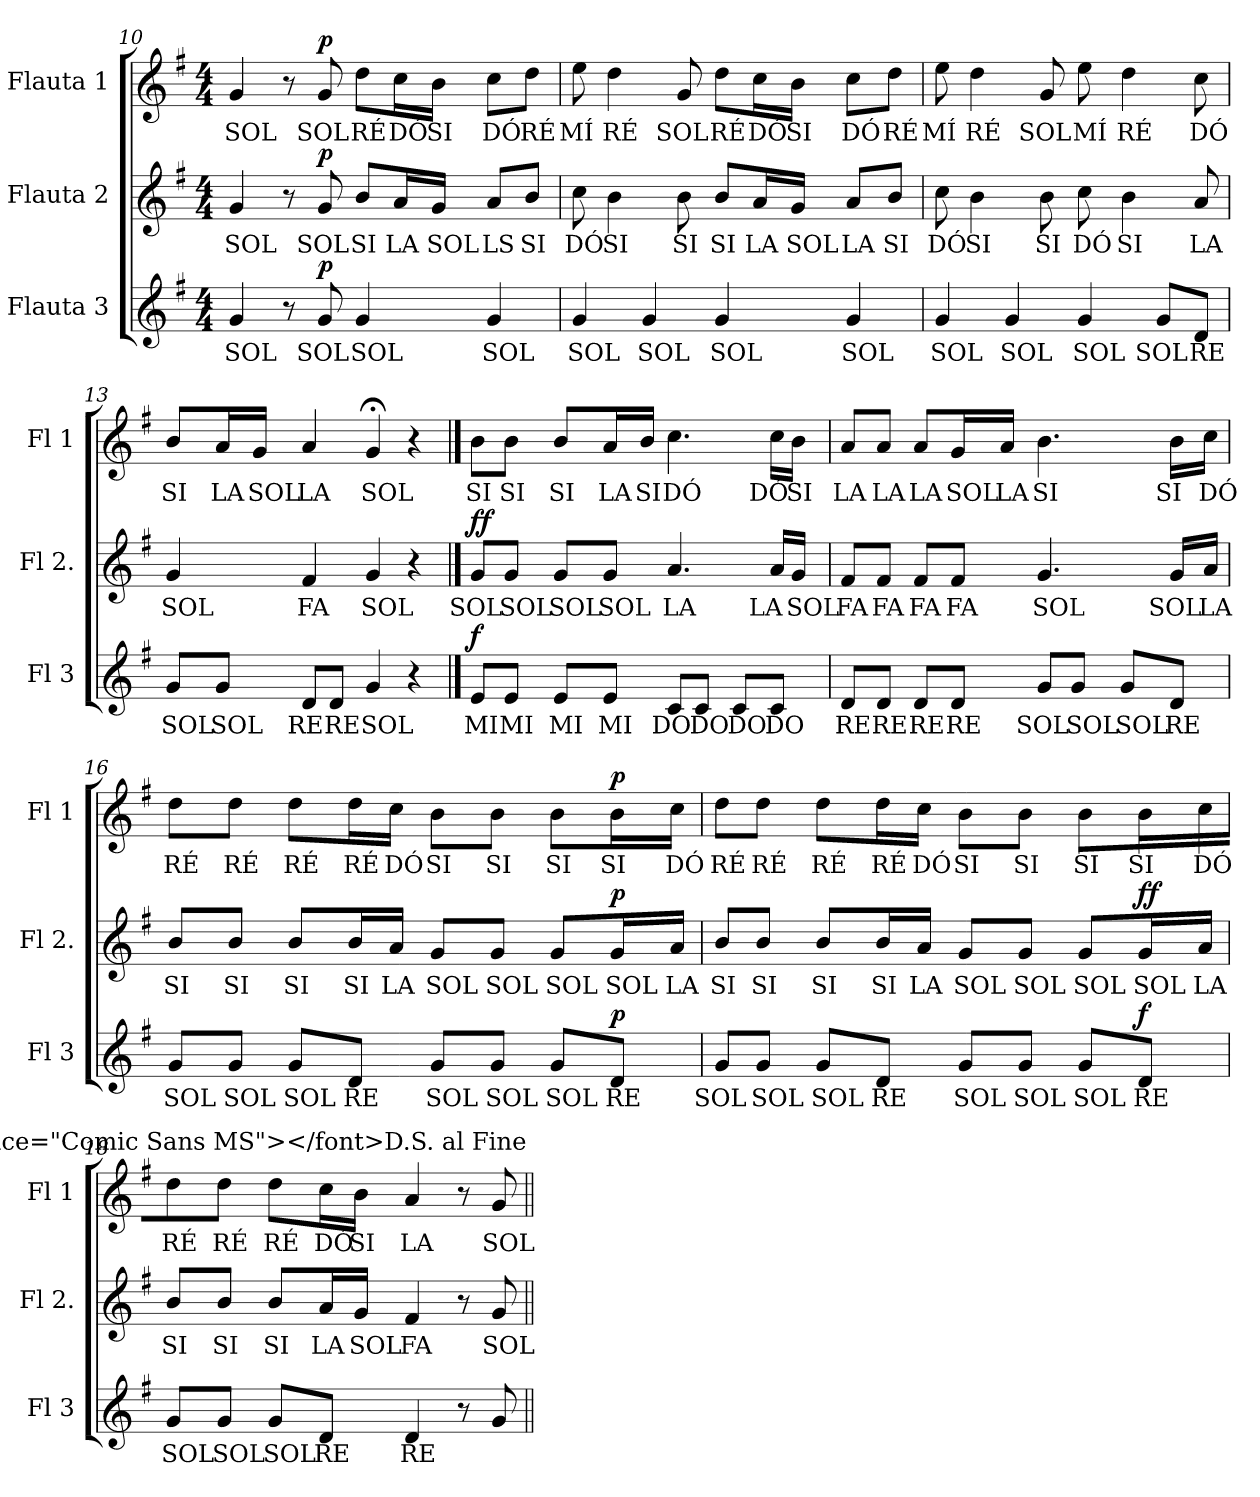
**kern	**text	**dynam	**kern	**text	**dynam	**kern	**text	**dynam
*part3	*part3	*part3	*part2	*part2	*part2	*part1	*part1	*part1
*staff3	*staff3	*staff3	*staff2	*staff2	*staff2	*staff1	*staff1	*staff1
*I"Flauta 3	*	*	*I"Flauta 2	*	*	*I"Flauta 1	*	*
*I'Fl 3	*	*	*I'Fl 2.	*	*	*I'Fl 1	*	*
*clefG2	*	*	*clefG2	*	*	*clefG2	*	*
*k[f#]	*	*	*k[f#]	*	*	*k[f#]	*	*
*M4/4	*	*	*M4/4	*	*	*M4/4	*	*
=10	=10	=10	=10	=10	=10	=10	=10	=10
!	!LO:LY:b	!	!	!LO:LY:b	!	!	!LO:LY:b	!
4g/	SOL	.	4g/	SOL	.	4g/	SOL	.
8r	.	.	8r	.	.	8r	.	.
!	!LO:LY:b	!LO:DY:b	!	!LO:LY:b	!LO:DY:b	!	!LO:LY:b	!LO:DY:b
8g/	SOL	p	8g/	SOL	p	8g/	SOL	p
!	!LO:LY:b	!	!	!LO:LY:b	!	!	!LO:LY:b	!
4g/	SOL	.	8b/L	SI	.	8dd\L	RÉ	.
!	!	!	!	!LO:LY:b	!	!	!LO:LY:b	!
.	.	.	16a/L	LA	.	16cc\L	DÓ	.
!	!	!	!	!LO:LY:b	!	!	!LO:LY:b	!
.	.	.	16g/JJ	SOL	.	16b\JJ	SI	.
!	!LO:LY:b	!	!	!LO:LY:b	!	!	!LO:LY:b	!
4g/	SOL	.	8a/L	LS	.	8cc\L	DÓ	.
!	!	!	!	!LO:LY:b	!	!	!LO:LY:b	!
.	.	.	8b/J	SI	.	8dd\J	RÉ	.
!!LO:LB:g=z
=11	=11	=11	=11	=11	=11	=11	=11	=11
!	!LO:LY:b	!	!	!LO:LY:b	!	!	!LO:LY:b	!
4g/	SOL	.	8cc\	DÓ	.	8ee\	MÍ	.
!	!	!	!	!LO:LY:b	!	!	!LO:LY:b	!
.	.	.	4b\	SI	.	4dd\	RÉ	.
!	!LO:LY:b	!	!	!	!	!	!	!
4g/	SOL	.	.	.	.	.	.	.
!	!	!	!	!LO:LY:b	!	!	!LO:LY:b	!
.	.	.	8b\	SI	.	8g/	SOL	.
!	!LO:LY:b	!	!	!LO:LY:b	!	!	!LO:LY:b	!
4g/	SOL	.	8b/L	SI	.	8dd\L	RÉ	.
!	!	!	!	!LO:LY:b	!	!	!LO:LY:b	!
.	.	.	16a/L	LA	.	16cc\L	DÓ	.
!	!	!	!	!LO:LY:b	!	!	!LO:LY:b	!
.	.	.	16g/JJ	SOL	.	16b\JJ	SI	.
!	!LO:LY:b	!	!	!LO:LY:b	!	!	!LO:LY:b	!
4g/	SOL	.	8a/L	LA	.	8cc\L	DÓ	.
!	!	!	!	!LO:LY:b	!	!	!LO:LY:b	!
.	.	.	8b/J	SI	.	8dd\J	RÉ	.
=12	=12	=12	=12	=12	=12	=12	=12	=12
!	!LO:LY:b	!	!	!LO:LY:b	!	!	!LO:LY:b	!
4g/	SOL	.	8cc\	DÓ	.	8ee\	MÍ	.
!	!	!	!	!LO:LY:b	!	!	!LO:LY:b	!
.	.	.	4b\	SI	.	4dd\	RÉ	.
!	!LO:LY:b	!	!	!	!	!	!	!
4g/	SOL	.	.	.	.	.	.	.
!	!	!	!	!LO:LY:b	!	!	!LO:LY:b	!
.	.	.	8b\	SI	.	8g/	SOL	.
!	!LO:LY:b	!	!	!LO:LY:b	!	!	!LO:LY:b	!
4g/	SOL	.	8cc\	DÓ	.	8ee\	MÍ	.
!	!	!	!	!LO:LY:b	!	!	!LO:LY:b	!
.	.	.	4b\	SI	.	4dd\	RÉ	.
!	!LO:LY:b	!	!	!	!	!	!	!
8g/L	SOL	.	.	.	.	.	.	.
!	!LO:LY:b	!	!	!LO:LY:b	!	!	!LO:LY:b	!
8d/J	RE	.	8a/	LA	.	8cc\	DÓ	.
=13	=13	=13	=13	=13	=13	=13	=13	=13
!	!LO:LY:b	!	!	!LO:LY:b	!	!	!LO:LY:b	!
8g/L	SOL	.	4g/	SOL	.	8b/L	SI	.
!	!LO:LY:b	!	!	!	!	!	!LO:LY:b	!
8g/J	SOL	.	.	.	.	16a/L	LA	.
!	!	!	!	!	!	!	!LO:LY:b	!
.	.	.	.	.	.	16g/JJ	SOL	.
!	!LO:LY:b	!	!	!LO:LY:b	!	!	!LO:LY:b	!
8d/L	RE	.	4f#/	FA	.	4a/	LA	.
!	!LO:LY:b	!	!	!	!	!	!	!
8d/J	RE	.	.	.	.	.	.	.
!	!LO:LY:b	!	!	!LO:LY:b	!	!	!LO:LY:b	!
4g/	SOL	.	4g/	SOL	.	4g;</	SOL	.
4r	.	.	4r	.	.	4r	.	.
==14	==14	==14	==14	==14	==14	==14	==14	==14
!	!LO:LY:b	!LO:DY:b	!	!LO:LY:b	!LO:DY:a	!	!LO:LY:b	!
!	!	!	!	!	!LO:DY:n=1:b	!	!	!
8e/L	MI	f	8g/L	SOL	f f	8b\L	SI	.
!	!LO:LY:b	!	!	!LO:LY:b	!	!	!LO:LY:b	!
8e/J	MI	.	8g/J	SOL	.	8b\J	SI	.
!	!LO:LY:b	!	!	!LO:LY:b	!	!	!LO:LY:b	!
8e/L	MI	.	8g/L	SOL	.	8b/L	SI	.
!	!LO:LY:b	!	!	!LO:LY:b	!	!	!LO:LY:b	!
8e/J	MI	.	8g/J	SOL	.	16a/L	LA	.
!	!	!	!	!	!	!	!LO:LY:b	!
.	.	.	.	.	.	16b/JJ	SI	.
!	!LO:LY:b	!	!	!LO:LY:b	!	!	!LO:LY:b	!
8c/L	DO	.	4.a/	LA	.	4.cc\	DÓ	.
!	!LO:LY:b	!	!	!	!	!	!	!
8c/J	DO	.	.	.	.	.	.	.
!	!LO:LY:b	!	!	!	!	!	!	!
8c/L	DO	.	.	.	.	.	.	.
!	!LO:LY:b	!	!	!LO:LY:b	!	!	!LO:LY:b	!
8c/J	DO	.	16a/LL	LA	.	16cc\LL	DÓ	.
!	!	!	!	!LO:LY:b	!	!	!LO:LY:b	!
.	.	.	16g/JJ	SOL	.	16b\JJ	SI	.
!!LO:PB:g=z
=15	=15	=15	=15	=15	=15	=15	=15	=15
!	!LO:LY:b	!	!	!LO:LY:b	!	!	!LO:LY:b	!
8d/L	RE	.	8f#/L	FA	.	8a/L	LA	.
!	!LO:LY:b	!	!	!LO:LY:b	!	!	!LO:LY:b	!
8d/J	RE	.	8f#/J	FA	.	8a/J	LA	.
!	!LO:LY:b	!	!	!LO:LY:b	!	!	!LO:LY:b	!
8d/L	RE	.	8f#/L	FA	.	8a/L	LA	.
!	!LO:LY:b	!	!	!LO:LY:b	!	!	!LO:LY:b	!
8d/J	RE	.	8f#/J	FA	.	16g/L	SOL	.
!	!	!	!	!	!	!	!LO:LY:b	!
.	.	.	.	.	.	16a/JJ	LA	.
!	!LO:LY:b	!	!	!LO:LY:b	!	!	!LO:LY:b	!
8g/L	SOL	.	4.g/	SOL	.	4.b\	SI	.
!	!LO:LY:b	!	!	!	!	!	!	!
8g/J	SOL	.	.	.	.	.	.	.
!	!LO:LY:b	!	!	!	!	!	!	!
8g/L	SOL	.	.	.	.	.	.	.
!	!LO:LY:b	!	!	!LO:LY:b	!	!	!LO:LY:b	!
8d/J	RE	.	16g/LL	SOL	.	16b\LL	SI	.
!	!	!	!	!LO:LY:b	!	!	!LO:LY:b	!
.	.	.	16a/JJ	LA	.	16cc\JJ	DÓ	.
=16	=16	=16	=16	=16	=16	=16	=16	=16
!	!LO:LY:b	!	!	!LO:LY:b	!	!	!LO:LY:b	!
8g/L	SOL	.	8b/L	SI	.	8dd\L	RÉ	.
!	!LO:LY:b	!	!	!LO:LY:b	!	!	!LO:LY:b	!
8g/J	SOL	.	8b/J	SI	.	8dd\J	RÉ	.
!	!LO:LY:b	!	!	!LO:LY:b	!	!	!LO:LY:b	!
8g/L	SOL	.	8b/L	SI	.	8dd\L	RÉ	.
!	!LO:LY:b	!	!	!LO:LY:b	!	!	!LO:LY:b	!
8d/J	RE	.	16b/L	SI	.	16dd\L	RÉ	.
!	!	!	!	!LO:LY:b	!	!	!LO:LY:b	!
.	.	.	16a/JJ	LA	.	16cc\JJ	DÓ	.
!	!LO:LY:b	!	!	!LO:LY:b	!	!	!LO:LY:b	!
8g/L	SOL	.	8g/L	SOL	.	8b\L	SI	.
!	!LO:LY:b	!	!	!LO:LY:b	!	!	!LO:LY:b	!
8g/J	SOL	.	8g/J	SOL	.	8b\J	SI	.
!	!LO:LY:b	!	!	!LO:LY:b	!	!	!LO:LY:b	!
8g/L	SOL	.	8g/L	SOL	.	8b\L	SI	.
!	!LO:LY:b	!LO:DY:b	!	!LO:LY:b	!LO:DY:b	!	!LO:LY:b	!LO:DY:b
8d/J	RE	p	16g/L	SOL	p	16b\L	SI	p
!	!	!	!	!LO:LY:b	!	!	!LO:LY:b	!
.	.	.	16a/JJ	LA	.	16cc\JJ	DÓ	.
=17	=17	=17	=17	=17	=17	=17	=17	=17
!	!LO:LY:b	!	!	!LO:LY:b	!	!	!LO:LY:b	!
8g/L	SOL	.	8b/L	SI	.	8dd\L	RÉ	.
!	!LO:LY:b	!	!	!LO:LY:b	!	!	!LO:LY:b	!
8g/J	SOL	.	8b/J	SI	.	8dd\J	RÉ	.
!	!LO:LY:b	!	!	!LO:LY:b	!	!	!LO:LY:b	!
8g/L	SOL	.	8b/L	SI	.	8dd\L	RÉ	.
!	!LO:LY:b	!	!	!LO:LY:b	!	!	!LO:LY:b	!
8d/J	RE	.	16b/L	SI	.	16dd\L	RÉ	.
!	!	!	!	!LO:LY:b	!	!	!LO:LY:b	!
.	.	.	16a/JJ	LA	.	16cc\JJ	DÓ	.
!	!LO:LY:b	!	!	!LO:LY:b	!	!	!LO:LY:b	!
8g/L	SOL	.	8g/L	SOL	.	8b\L	SI	.
!	!LO:LY:b	!	!	!LO:LY:b	!	!	!LO:LY:b	!
8g/J	SOL	.	8g/J	SOL	.	8b\J	SI	.
!	!LO:LY:b	!	!	!LO:LY:b	!	!	!LO:LY:b	!
8g/L	SOL	.	8g/L	SOL	.	8b\L	SI	.
!	!LO:LY:b	!LO:DY:b	!	!LO:LY:b	!LO:DY:a	!	!LO:LY:b	!
!	!	!	!	!	!LO:DY:n=1:b	!	!	!
8d/J	RE	f	16g/L	SOL	f f	16b\L	SI	.
!	!	!	!	!LO:LY:b	!	!	!LO:LY:b	!
.	.	.	16a/JJ	LA	.	16cc\J	DÓ	.
!!LO:LB:g=z
=18	=18	=18	=18	=18	=18	=18	=18	=18
!	!LO:LY:b	!	!	!LO:LY:b	!	!	!LO:LY:b	!
8g/L	SOL	.	8b/L	SI	.	8dd\	RÉ	.
!	!LO:LY:b	!	!	!LO:LY:b	!	!	!LO:LY:b	!
8g/J	SOL	.	8b/J	SI	.	8dd\J	RÉ	.
!	!LO:LY:b	!	!	!LO:LY:b	!	!	!LO:LY:b	!
8g/L	SOL	.	8b/L	SI	.	8dd\L	RÉ	.
!	!LO:LY:b	!	!	!LO:LY:b	!	!	!LO:LY:b	!
8d/J	RE	.	16a/L	LA	.	16cc\L	DÓ	.
!	!	!	!	!LO:LY:b	!	!	!LO:LY:b	!
.	.	.	16g/JJ	SOL	.	16b\JJ	SI	.
!	!LO:LY:b	!	!	!LO:LY:b	!	!	!LO:LY:b	!
4d/	RE	.	4f#/	FA	.	4a/	LA	.
8r	.	.	8r	.	.	8r	.	.
!	!	!	!	!LO:LY:b	!	!	!LO:LY:b	!
8g/	.	.	8g/	SOL	.	8g/	SOL	.
!	!	!	!	!	!	!LO:TX:a:t=<font face="Comic Sans MS"></font>D.S. al Fine	!	!
=||	=||	=||	=||	=||	=||	=||	=||	=||
*-	*-	*-	*-	*-	*-	*-	*-	*-
